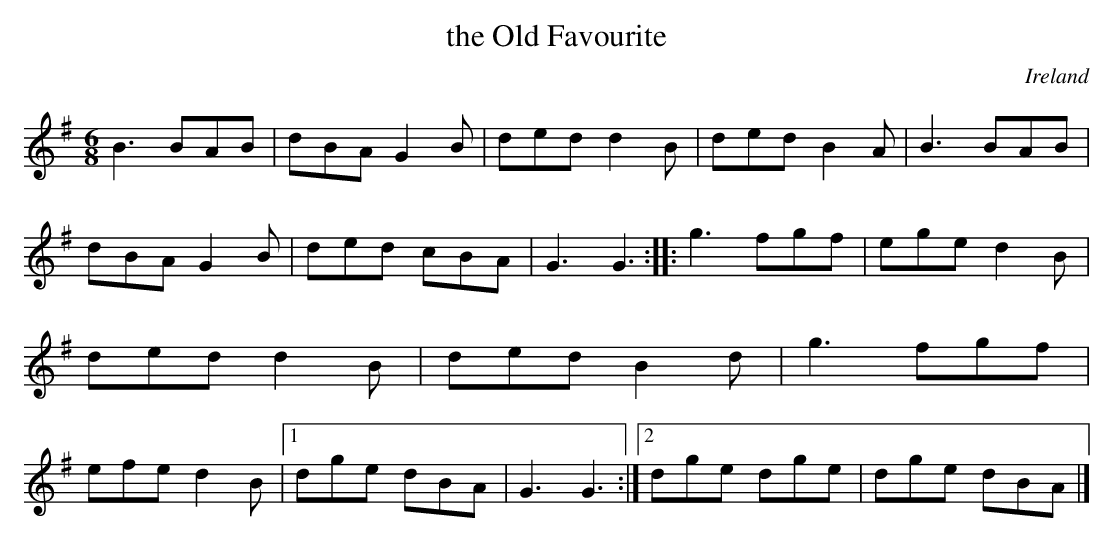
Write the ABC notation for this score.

X:1
T:the Old Favourite
M:6/8
O:Ireland
K:G
B3 BAB|dBA G2B|ded d2B|ded B2A|\
B3 BAB|dBA G2B|ded cBA|G3 G3::\
g3 fgf|ege d2B|ded d2B|ded B2d|\
g3 fgf|efe d2B|1\
dge dBA|G3 G3:|2 dge dge|dge dBA|]
